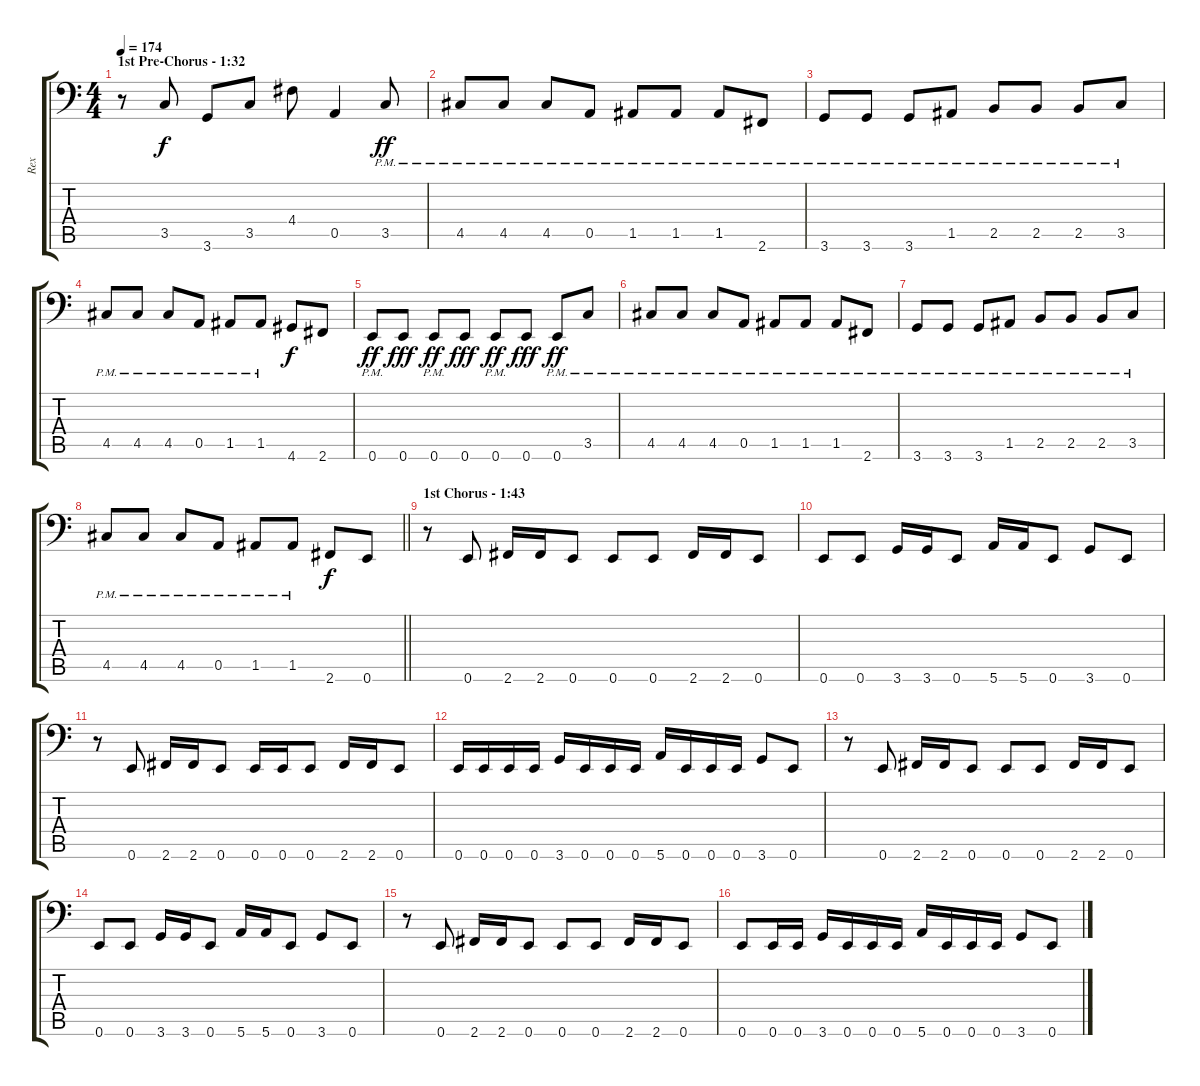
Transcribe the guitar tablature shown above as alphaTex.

\track ("Rex" "Rex") {instrument electricbasspick}
\staff {score tabs}
\tuning (E3 B2 G2 D2 A1 E1) {hide}
\ts (4 4)
\section ("" "1st Pre-Chorus - 1:32")
\tempo 174
\clef f4
\ks c
r.8{dy f} 3.5.8 3.6.8 3.5.8 4.4.8 0.5.4 3.5{pm}.8{dy ff} |
4.5{pm}.8 4.5{pm}.8 4.5{pm}.8 0.5{pm}.8 1.5{pm}.8 1.5{pm}.8 1.5{pm}.8 2.6{pm}.8 |
3.6{pm}.8 3.6{pm}.8 3.6{pm}.8 1.5{pm}.8 2.5{pm}.8 2.5{pm}.8 2.5{pm}.8 3.5{pm}.8 |
4.5{pm}.8 4.5{pm}.8 4.5{pm}.8 0.5{pm}.8 1.5{pm}.8 1.5{pm}.8 4.6.8{dy f} 2.6.8 |
0.6{pm}.8{dy ff} 0.6.8{dy fff} 0.6{pm}.8{dy ff} 0.6.8{dy fff} 0.6{pm}.8{dy ff} 0.6.8{dy fff} 0.6{pm}.8{dy ff} 3.5{pm}.8 |
4.5{pm}.8 4.5{pm}.8 4.5{pm}.8 0.5{pm}.8 1.5{pm}.8 1.5{pm}.8 1.5{pm}.8 2.6{pm}.8 |
3.6{pm}.8 3.6{pm}.8 3.6{pm}.8 1.5{pm}.8 2.5{pm}.8 2.5{pm}.8 2.5{pm}.8 3.5{pm}.8 |
\barLineRight lightlight
4.5{pm}.8 4.5{pm}.8 4.5{pm}.8 0.5{pm}.8 1.5{pm}.8 1.5{pm}.8 2.6.8{dy f} 0.6.8 |
\section ("" "1st Chorus - 1:43")
r.8 0.6.8 2.6.16 2.6.16 0.6.8 0.6.8 0.6.8 2.6.16 2.6.16 0.6.8 |
0.6.8 0.6.8 3.6.16 3.6.16 0.6.8 5.6.16 5.6.16 0.6.8 3.6.8 0.6.8 |
r.8 0.6.8 2.6.16 2.6.16 0.6.8 0.6.16 0.6.16 0.6.8 2.6.16 2.6.16 0.6.8 |
0.6.16 0.6.16 0.6.16 0.6.16 3.6.16 0.6.16 0.6.16 0.6.16 5.6.16 0.6.16 0.6.16 0.6.16 3.6.8 0.6.8 |
r.8 0.6.8 2.6.16 2.6.16 0.6.8 0.6.8 0.6.8 2.6.16 2.6.16 0.6.8 |
0.6.8 0.6.8 3.6.16 3.6.16 0.6.8 5.6.16 5.6.16 0.6.8 3.6.8 0.6.8 |
r.8 0.6.8 2.6.16 2.6.16 0.6.8 0.6.8 0.6.8 2.6.16 2.6.16 0.6.8 |
0.6.8 0.6.16 0.6.16 3.6.16 0.6.16 0.6.16 0.6.16 5.6.16 0.6.16 0.6.16 0.6.16 3.6.8 0.6.8
